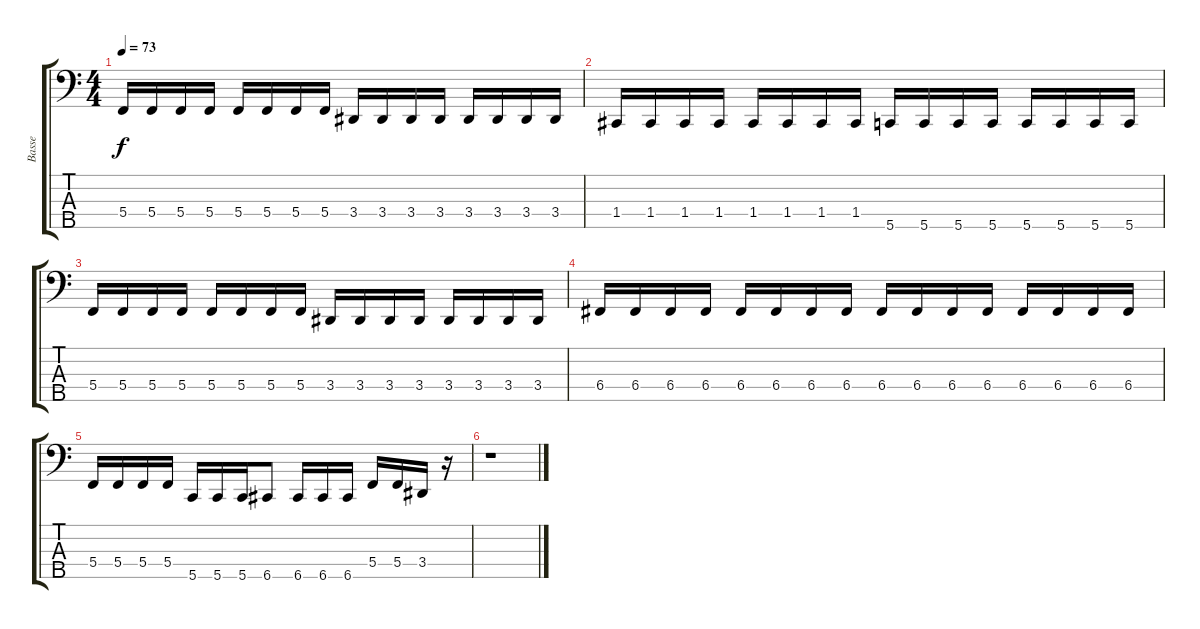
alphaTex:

\track ("Basse" "Basse") {instrument electricbasspick}
\staff {score tabs}
\tuning (Eb2 Bb1 F1 C1 G0) {hide}
\ts (4 4)
\tempo 73
\clef f4
\ks c
5.4.16{dy f} 5.4.16 5.4.16 5.4.16 5.4.16 5.4.16 5.4.16 5.4.16 3.4.16 3.4.16 3.4.16 3.4.16 3.4.16 3.4.16 3.4.16 3.4.16 |
1.4.16 1.4.16 1.4.16 1.4.16 1.4.16 1.4.16 1.4.16 1.4.16 5.5.16 5.5.16 5.5.16 5.5.16 5.5.16 5.5.16 5.5.16 5.5.16 |
5.4.16 5.4.16 5.4.16 5.4.16 5.4.16 5.4.16 5.4.16 5.4.16 3.4.16 3.4.16 3.4.16 3.4.16 3.4.16 3.4.16 3.4.16 3.4.16 |
6.4.16 6.4.16 6.4.16 6.4.16 6.4.16 6.4.16 6.4.16 6.4.16 6.4.16 6.4.16 6.4.16 6.4.16 6.4.16 6.4.16 6.4.16 6.4.16 |
5.4.16 5.4.16 5.4.16 5.4.16 5.5.16 5.5.16 5.5.16 6.5.8 6.5.16 6.5.16 6.5.16 5.4.16 5.4.16 3.4.16 r.16 |
r.1
